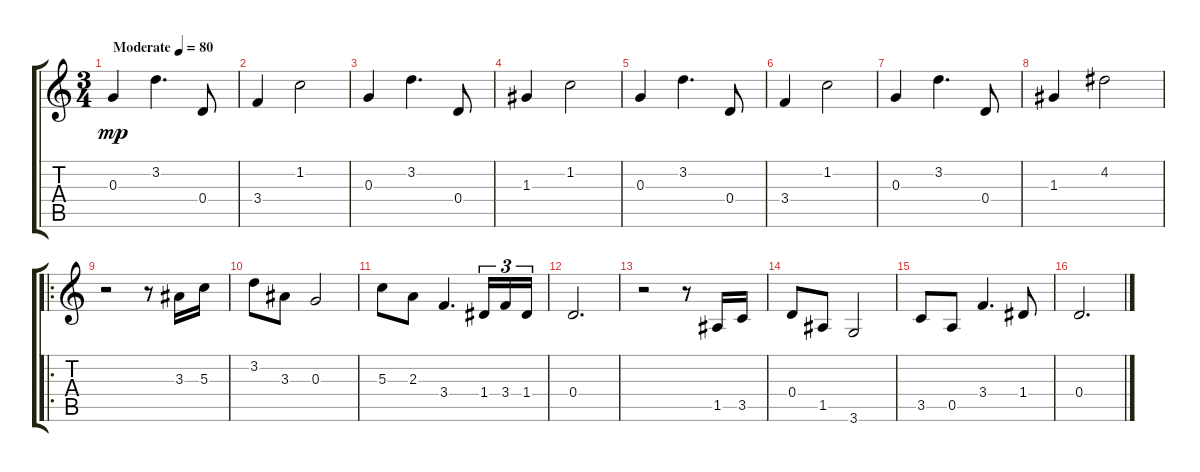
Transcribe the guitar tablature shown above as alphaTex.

\track "" {instrument acousticguitarsteel}
\staff {score tabs}
\tuning (E4 B3 G3 D3 A2 E2) {hide}
\ts (3 4)
\tempo (80 "Moderate")
\clef g2
\ks c
0.3.4{dy mp instrument acousticguitarsteel} 3.2.4{d} 0.4.8 |
3.4.4 1.2.2 |
0.3.4 3.2.4{d} 0.4.8 |
1.3.4 1.2.2 |
0.3.4 3.2.4{d} 0.4.8 |
3.4.4 1.2.2 |
0.3.4 3.2.4{d} 0.4.8 |
1.3.4 4.2.2 |
\ro
r.2 r.8 3.3.16 5.3.16 |
3.2.8 3.3.8 0.3.2 |
5.3.8 2.3.8 3.4.4{d} 1.4.16{tu (3 2)} 3.4.16{tu (3 2)} 1.4.16{tu (3 2)} |
0.4.2{d} |
r.2 r.8 1.5.16 3.5.16 |
0.4.8 1.5.8 3.6.2 |
3.5.8 0.5.8 3.4.4{d} 1.4.8 |
0.4.2{d}
